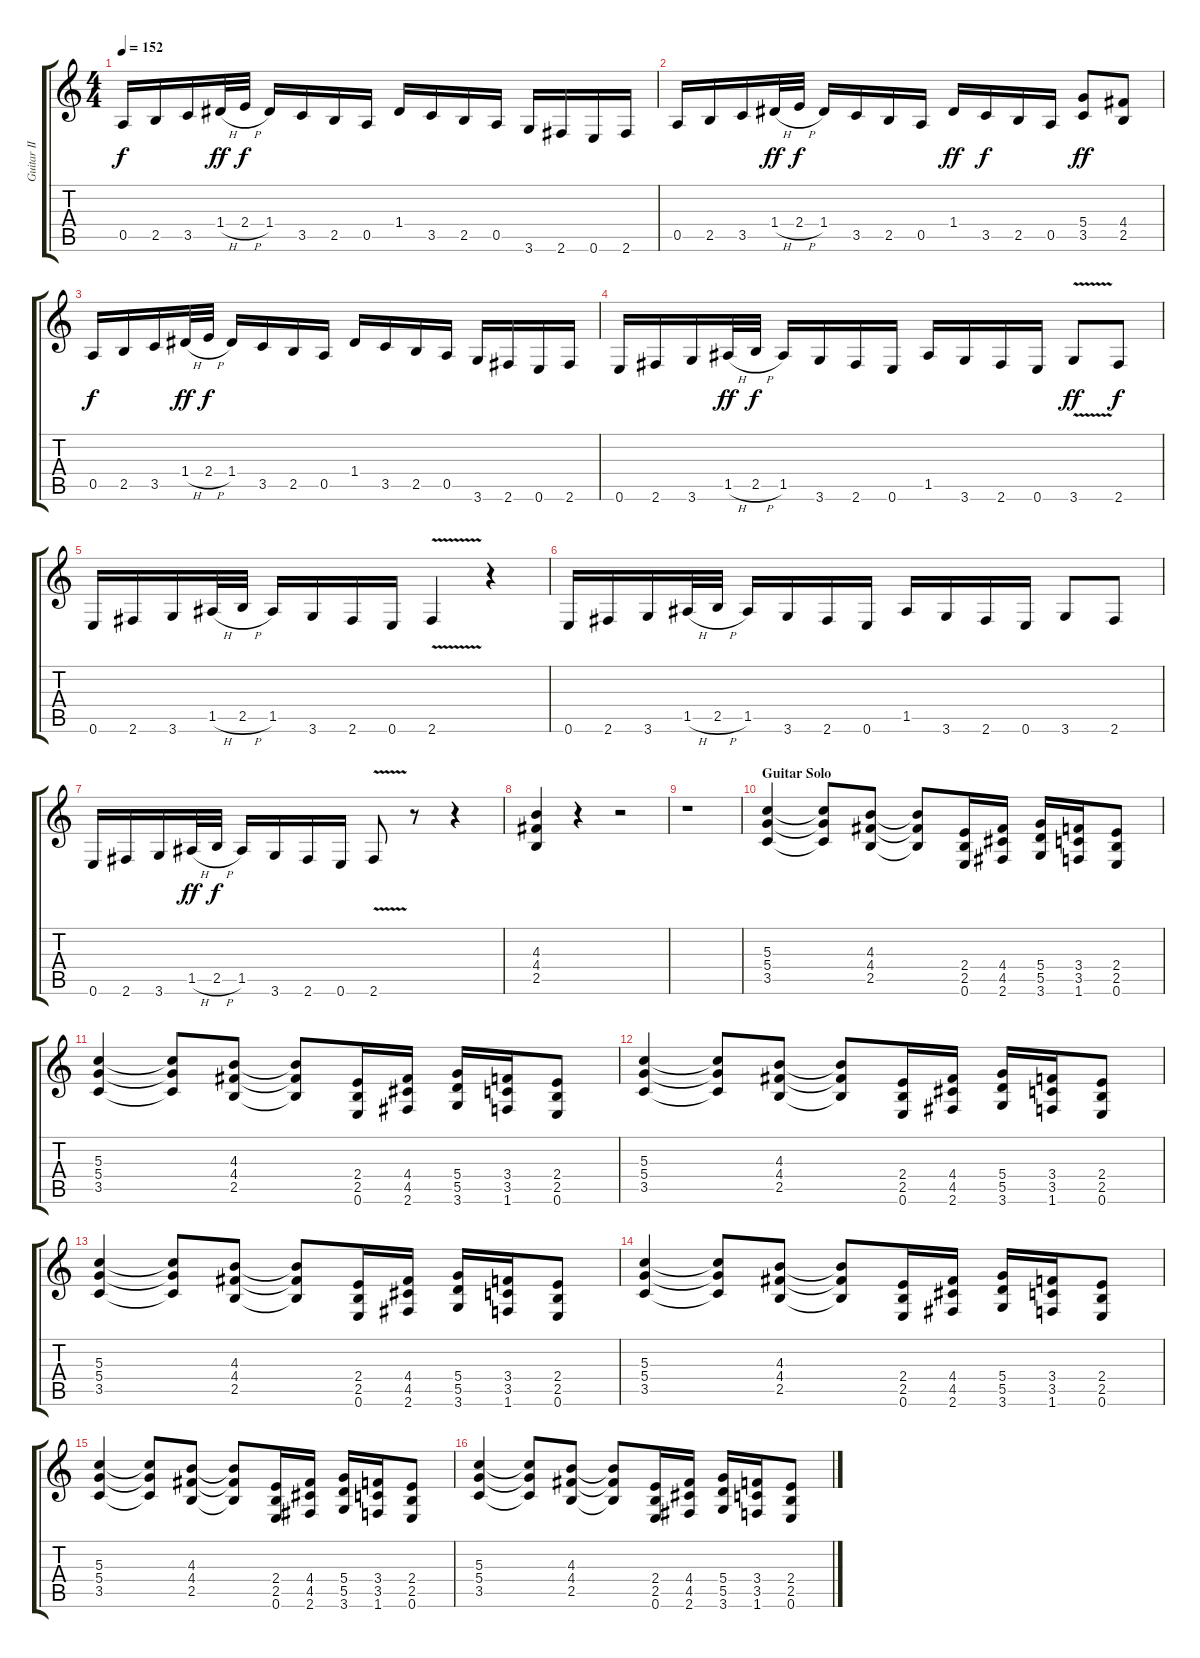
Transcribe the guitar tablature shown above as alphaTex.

\track ("Guitar II" "Guitar II") {instrument overdrivenguitar}
\staff {score tabs}
\tuning (E4 B3 G3 D3 A2 E2) {hide}
\ts (4 4)
\tempo 152
\clef g2
\ks c
0.5.16{dy f} 2.5.16 3.5.16 1.4{h}.32{dy ff} 2.4{h}.32{dy f} 1.4.16 3.5.16 2.5.16 0.5.16 1.4.16 3.5.16 2.5.16 0.5.16 3.6.16 2.6.16 0.6.16 2.6.16 |
0.5.16 2.5.16 3.5.16 1.4{h}.32{dy ff} 2.4{h}.32{dy f} 1.4.16 3.5.16 2.5.16 0.5.16 1.4.16{dy ff} 3.5.16{dy f} 2.5.16 0.5.16 (5.4 3.5).8{dy ff} (4.4 2.5).8 |
0.5.16{dy f} 2.5.16 3.5.16 1.4{h}.32{dy ff} 2.4{h}.32{dy f} 1.4.16 3.5.16 2.5.16 0.5.16 1.4.16 3.5.16 2.5.16 0.5.16 3.6.16 2.6.16 0.6.16 2.6.16 |
0.6.16 2.6.16 3.6.16 1.5{h}.32{dy ff} 2.5{h}.32{dy f} 1.5.16 3.6.16 2.6.16 0.6.16 1.5.16 3.6.16 2.6.16 0.6.16 3.6{v}.8{dy ff} 2.6.8{dy f} |
0.6.16 2.6.16 3.6.16 1.5{h}.32 2.5{h}.32 1.5.16 3.6.16 2.6.16 0.6.16 2.6{v}.4 r.4 |
0.6.16 2.6.16 3.6.16 1.5{h}.32 2.5{h}.32 1.5.16 3.6.16 2.6.16 0.6.16 1.5.16 3.6.16 2.6.16 0.6.16 3.6.8 2.6.8 |
0.6.16 2.6.16 3.6.16 1.5{h}.32{dy ff} 2.5{h}.32{dy f} 1.5.16 3.6.16 2.6.16 0.6.16 2.6{v}.8 r.8 r.4 |
(4.3 4.4 2.5).4 r.4 r.2 |
r.1 |
\section ("" "Guitar Solo")
(5.3 5.4 3.5).4 (5.3{t} 5.4{t} 3.5{t}).8 (4.3 4.4 2.5).8 (4.3{t} 4.4{t} 2.5{t}).8 (2.4 2.5 0.6).16 (4.4 4.5 2.6).16 (5.4 5.5 3.6).16 (3.4 3.5 1.6).16 (2.4 2.5 0.6).8 |
(5.3 5.4 3.5).4 (5.3{t} 5.4{t} 3.5{t}).8 (4.3 4.4 2.5).8 (4.3{t} 4.4{t} 2.5{t}).8 (2.4 2.5 0.6).16 (4.4 4.5 2.6).16 (5.4 5.5 3.6).16 (3.4 3.5 1.6).16 (2.4 2.5 0.6).8 |
(5.3 5.4 3.5).4 (5.3{t} 5.4{t} 3.5{t}).8 (4.3 4.4 2.5).8 (4.3{t} 4.4{t} 2.5{t}).8 (2.4 2.5 0.6).16 (4.4 4.5 2.6).16 (5.4 5.5 3.6).16 (3.4 3.5 1.6).16 (2.4 2.5 0.6).8 |
(5.3 5.4 3.5).4 (5.3{t} 5.4{t} 3.5{t}).8 (4.3 4.4 2.5).8 (4.3{t} 4.4{t} 2.5{t}).8 (2.4 2.5 0.6).16 (4.4 4.5 2.6).16 (5.4 5.5 3.6).16 (3.4 3.5 1.6).16 (2.4 2.5 0.6).8 |
(5.3 5.4 3.5).4 (5.3{t} 5.4{t} 3.5{t}).8 (4.3 4.4 2.5).8 (4.3{t} 4.4{t} 2.5{t}).8 (2.4 2.5 0.6).16 (4.4 4.5 2.6).16 (5.4 5.5 3.6).16 (3.4 3.5 1.6).16 (2.4 2.5 0.6).8 |
(5.3 5.4 3.5).4 (5.3{t} 5.4{t} 3.5{t}).8 (4.3 4.4 2.5).8 (4.3{t} 4.4{t} 2.5{t}).8 (2.4 2.5 0.6).16 (4.4 4.5 2.6).16 (5.4 5.5 3.6).16 (3.4 3.5 1.6).16 (2.4 2.5 0.6).8 |
(5.3 5.4 3.5).4 (5.3{t} 5.4{t} 3.5{t}).8 (4.3 4.4 2.5).8 (4.3{t} 4.4{t} 2.5{t}).8 (2.4 2.5 0.6).16 (4.4 4.5 2.6).16 (5.4 5.5 3.6).16 (3.4 3.5 1.6).16 (2.4 2.5 0.6).8
